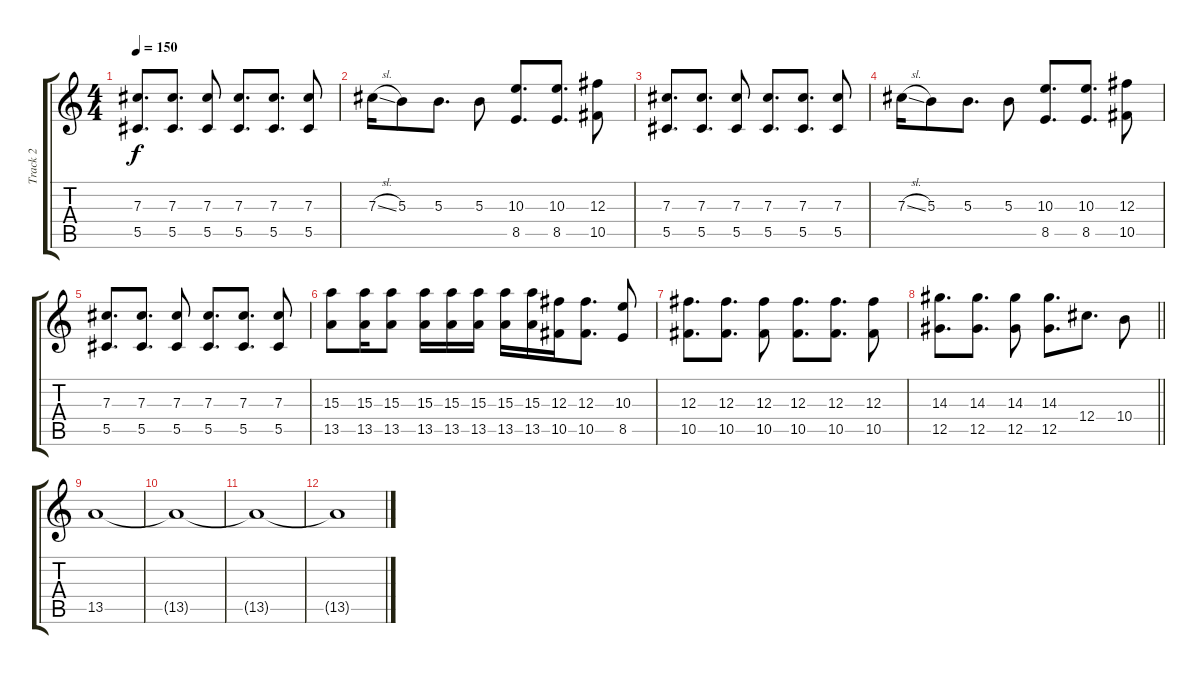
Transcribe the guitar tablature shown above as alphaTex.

\track ("Track 2" "Track 2") {instrument distortionguitar}
\staff {score tabs}
\tuning (Eb4 Bb3 Gb3 Db3 Ab2 Db2) {hide}
\ts (4 4)
\section ("" "")
\tempo 150
\clef g2
\ks c
(7.3 5.5).8{d dy f} (7.3 5.5).8{d} (7.3 5.5).8 (7.3 5.5).8{d} (7.3 5.5).8{d} (7.3 5.5).8 |
7.3{sl}.16 5.3.8 5.3.8{d} 5.3.8 (10.3 8.5).8{d} (10.3 8.5).8{d} (12.3 10.5).8 |
(7.3 5.5).8{d} (7.3 5.5).8{d} (7.3 5.5).8 (7.3 5.5).8{d} (7.3 5.5).8{d} (7.3 5.5).8 |
7.3{sl}.16 5.3.8 5.3.8{d} 5.3.8 (10.3 8.5).8{d} (10.3 8.5).8{d} (12.3 10.5).8 |
(7.3 5.5).8{d} (7.3 5.5).8{d} (7.3 5.5).8 (7.3 5.5).8{d} (7.3 5.5).8{d} (7.3 5.5).8 |
(15.3 13.5).8 (15.3 13.5).16 (15.3 13.5).8 (15.3 13.5).16 (15.3 13.5).16 (15.3 13.5).16 (15.3 13.5).16 (15.3 13.5).16 (12.3 10.5).16 (12.3 10.5).8{d} (10.3 8.5).8 |
(12.3 10.5).8{d} (12.3 10.5).8{d} (12.3 10.5).8 (12.3 10.5).8{d} (12.3 10.5).8{d} (12.3 10.5).8 |
\barLineRight lightlight
(14.3 12.5).8{d} (14.3 12.5).8{d} (14.3 12.5).8 (14.3 12.5).8{d} 12.4.8{d} 10.4.8 |
\section ("" "")
13.5.1 |
13.5{t}.1 |
13.5{t}.1 |
13.5{t}.1
